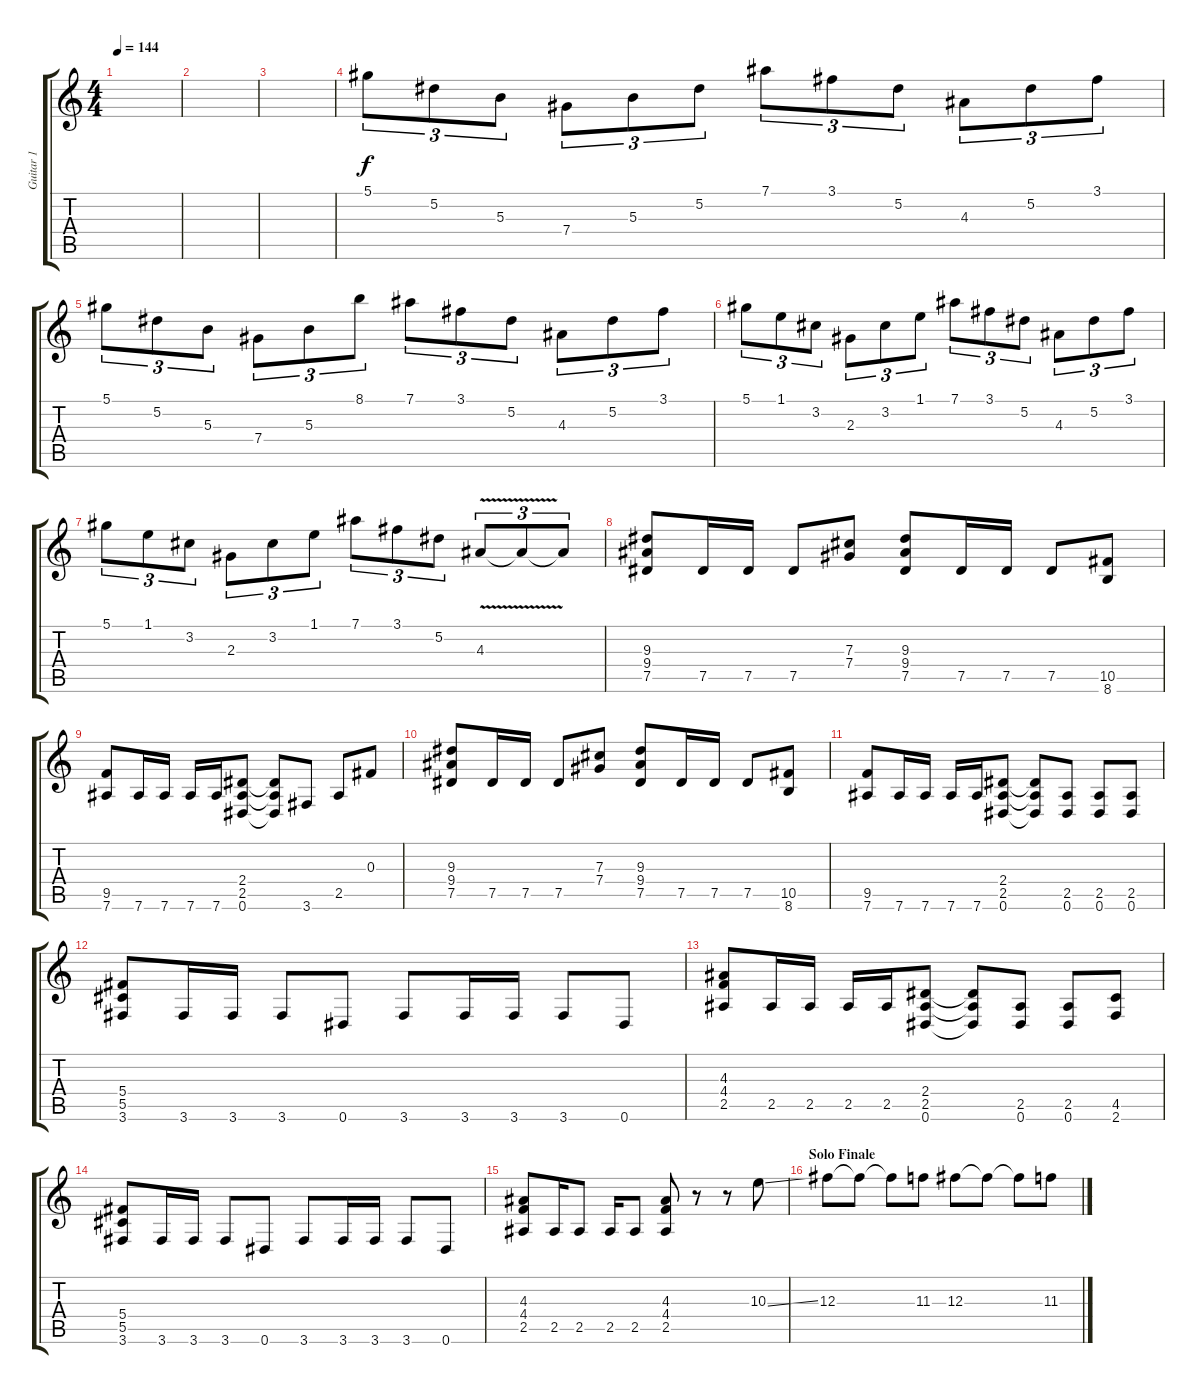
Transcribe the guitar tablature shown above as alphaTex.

\track ("Guitar 1" "Guitar 1") {instrument distortionguitar}
\staff {score tabs}
\tuning (Eb4 Bb3 Gb3 Db3 Ab2 Eb2) {hide}
\ts (4 4)
\tempo 144
\clef g2
\ks c
|
|
|
5.1.8{tu (3 2)} 5.2.8{tu (3 2)} 5.3.8{tu (3 2)} 7.4.8{tu (3 2)} 5.3.8{tu (3 2)} 5.2.8{tu (3 2)} 7.1.8{tu (3 2)} 3.1.8{tu (3 2)} 5.2.8{tu (3 2)} 4.3.8{tu (3 2)} 5.2.8{tu (3 2)} 3.1.8{tu (3 2)} |
5.1.8{tu (3 2)} 5.2.8{tu (3 2)} 5.3.8{tu (3 2)} 7.4.8{tu (3 2)} 5.3.8{tu (3 2)} 8.1.8{tu (3 2)} 7.1.8{tu (3 2)} 3.1.8{tu (3 2)} 5.2.8{tu (3 2)} 4.3.8{tu (3 2)} 5.2.8{tu (3 2)} 3.1.8{tu (3 2)} |
5.1.8{tu (3 2)} 1.1.8{tu (3 2)} 3.2.8{tu (3 2)} 2.3.8{tu (3 2)} 3.2.8{tu (3 2)} 1.1.8{tu (3 2)} 7.1.8{tu (3 2)} 3.1.8{tu (3 2)} 5.2.8{tu (3 2)} 4.3.8{tu (3 2)} 5.2.8{tu (3 2)} 3.1.8{tu (3 2)} |
5.1.8{tu (3 2)} 1.1.8{tu (3 2)} 3.2.8{tu (3 2)} 2.3.8{tu (3 2)} 3.2.8{tu (3 2)} 1.1.8{tu (3 2)} 7.1.8{tu (3 2)} 3.1.8{tu (3 2)} 5.2.8{tu (3 2)} 4.3{v}.8{tu (3 2)} 4.3{t}.8{tu (3 2)} 4.3{t}.8{tu (3 2)} |
(9.3 9.4 7.5).8 7.5.16 7.5.16 7.5.8 (7.3 7.4).8 (9.3 9.4 7.5).8 7.5.16 7.5.16 7.5.8 (10.5 8.6).8 |
(9.5 7.6).8 7.6.16 7.6.16 7.6.16 7.6.16 (2.4 2.5 0.6).8 (2.4{t} 2.5{t} 0.6{t}).8 3.6.8 2.5.8 0.3.8 |
(9.3 9.4 7.5).8 7.5.16 7.5.16 7.5.8 (7.3 7.4).8 (9.3 9.4 7.5).8 7.5.16 7.5.16 7.5.8 (10.5 8.6).8 |
(9.5 7.6).8 7.6.16 7.6.16 7.6.16 7.6.16 (2.4 2.5 0.6).8 (2.4{t} 2.5{t} 0.6{t}).8 (2.5 0.6).8 (2.5 0.6).8 (2.5 0.6).8 |
(5.4 5.5 3.6).8 3.6.16 3.6.16 3.6.8 0.6.8 3.6.8 3.6.16 3.6.16 3.6.8 0.6.8 |
(4.3 4.4 2.5).8 2.5.16 2.5.16 2.5.16 2.5.16 (2.4 2.5 0.6).8 (2.4{t} 2.5{t} 0.6{t}).8 (2.5 0.6).8 (2.5 0.6).8 (4.5 2.6).8 |
(5.4 5.5 3.6).8 3.6.16 3.6.16 3.6.8 0.6.8 3.6.8 3.6.16 3.6.16 3.6.8 0.6.8 |
(4.3 4.4 2.5).8 2.5.16 2.5.8 2.5.16 2.5.8 (4.3 4.4 2.5).8 r.8 r.8 10.3{ss}.8 |
\section ("" "Solo Finale")
12.3.8 12.3{t}.8 12.3{t}.8 11.3.8 12.3.8 12.3{t}.8 12.3{t}.8 11.3.8
